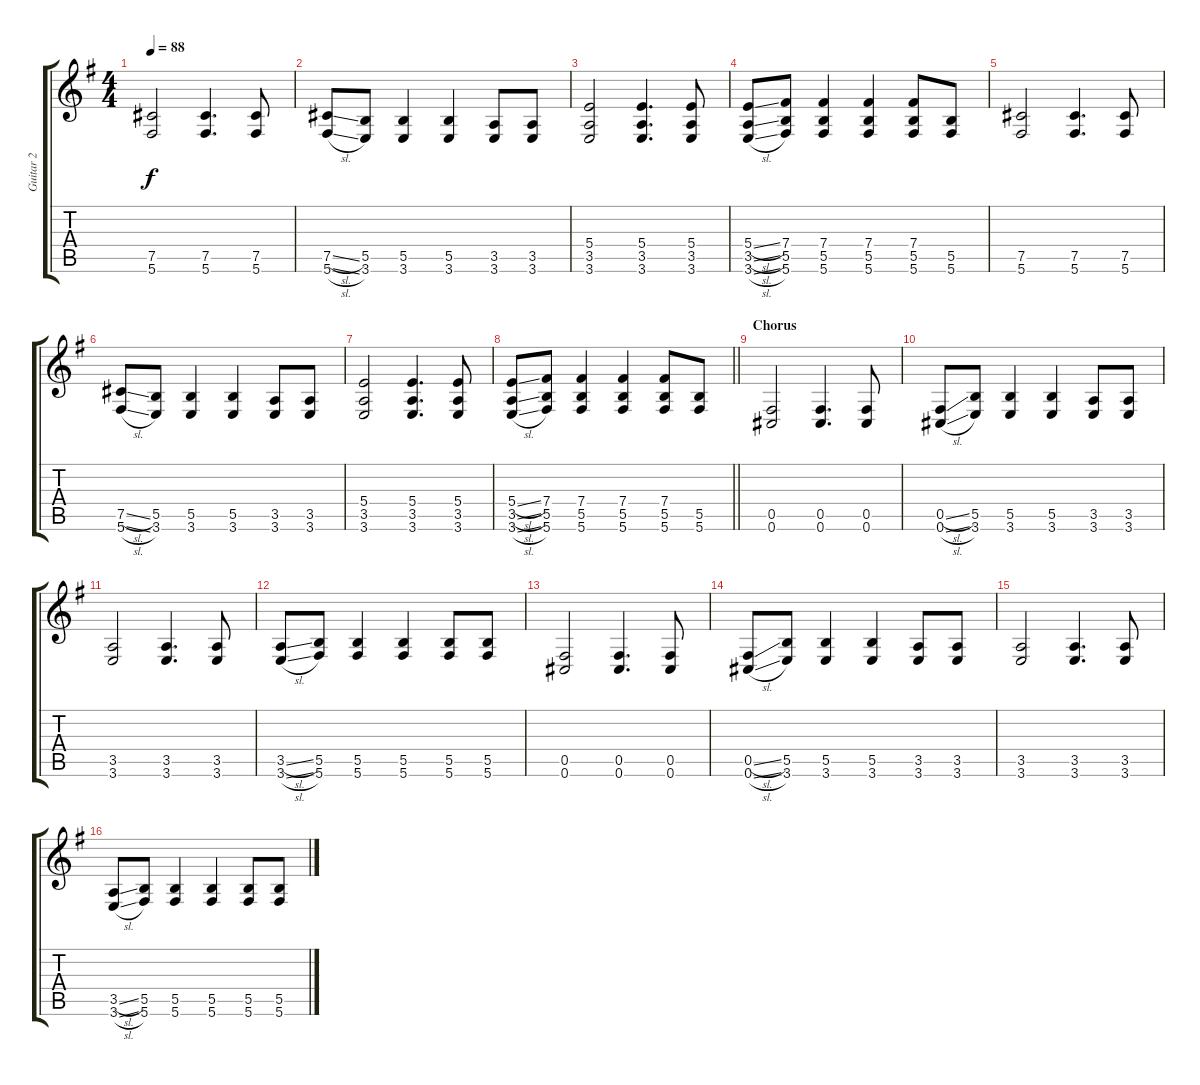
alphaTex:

\track ("Guitar 2" "Guitar 2") {instrument distortionguitar}
\staff {score tabs}
\tuning (Db4 Ab3 E3 B2 Gb2 Db2) {hide}
\ts (4 4)
\tempo 88
\clef g2
\ks g
(7.5 5.6).2{dy f} (7.5 5.6).4{d} (7.5 5.6).8 |
(7.5{sl} 5.6{sl}).8 (5.5 3.6).8 (5.5 3.6).4 (5.5 3.6).4 (3.5 3.6).8 (3.5 3.6).8 |
(5.4 3.5 3.6).2 (5.4 3.5 3.6).4{d} (5.4 3.5 3.6).8 |
(5.4{sl} 3.5{sl} 3.6{sl}).8 (7.4 5.5 5.6).8 (7.4 5.5 5.6).4 (7.4 5.5 5.6).4 (7.4 5.5 5.6).8 (5.5 5.6).8 |
(7.5 5.6).2 (7.5 5.6).4{d} (7.5 5.6).8 |
(7.5{sl} 5.6{sl}).8 (5.5 3.6).8 (5.5 3.6).4 (5.5 3.6).4 (3.5 3.6).8 (3.5 3.6).8 |
(5.4 3.5 3.6).2 (5.4 3.5 3.6).4{d} (5.4 3.5 3.6).8 |
\barLineRight lightlight
(5.4{sl} 3.5{sl} 3.6{sl}).8 (7.4 5.5 5.6).8 (7.4 5.5 5.6).4 (7.4 5.5 5.6).4 (7.4 5.5 5.6).8 (5.5 5.6).8 |
\section ("" "Chorus")
(0.5 0.6).2{volume 12 instrument distortionguitar} (0.5 0.6).4{d} (0.5 0.6).8 |
(0.5{sl} 0.6{sl}).8 (5.5 3.6).8 (5.5 3.6).4 (5.5 3.6).4 (3.5 3.6).8 (3.5 3.6).8 |
(3.5 3.6).2 (3.5 3.6).4{d} (3.5 3.6).8 |
(3.5{sl} 3.6{sl}).8 (5.5 5.6).8 (5.5 5.6).4 (5.5 5.6).4 (5.5 5.6).8 (5.5 5.6).8 |
(0.5 0.6).2 (0.5 0.6).4{d} (0.5 0.6).8 |
(0.5{sl} 0.6{sl}).8 (5.5 3.6).8 (5.5 3.6).4 (5.5 3.6).4 (3.5 3.6).8 (3.5 3.6).8 |
(3.5 3.6).2 (3.5 3.6).4{d} (3.5 3.6).8 |
(3.5{sl} 3.6{sl}).8 (5.5 5.6).8 (5.5 5.6).4 (5.5 5.6).4 (5.5 5.6).8 (5.5 5.6).8
